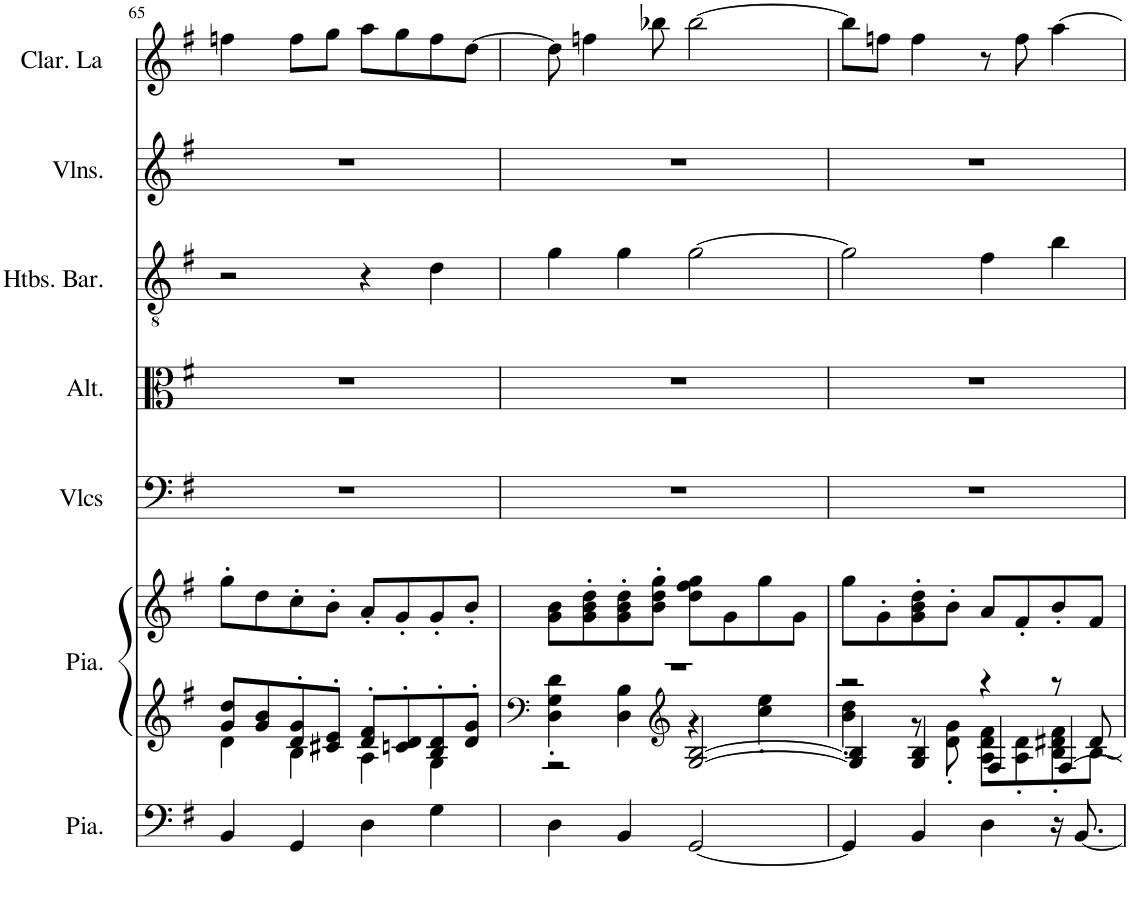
**kern	**kern	**kern	**kern	**kern	**kern	**kern	**kern
*part7	*part6	*part6	*part5	*part4	*part3	*part2	*part1
*staff8	*staff7	*staff6	*staff5	*staff4	*staff3	*staff2	*staff1
*I"Piano, Pedals	*I"Piano, Organ	*	*I"Violoncelles, Bass	*I"Altos, Tenor	*I"Hautbois Baryton, Alto	*I"Violons, Soprano	*I"Clarinette en La, Soprano solo
*I'Pia.	*I'Pia.	*	*I'Vlcs	*I'Alt.	*I'Htbs. Bar.	*I'Vlns.	*I'Clar. La
!!LO:PB:g=z
*clefF4	*clefG2	*clefG2	*clefF4	*clefC3	*clefGv2	*clefG2	*clefG2
*	*	*	*	*	*	*	*Trd2c3
*k[f#]	*k[f#]	*k[f#]	*k[f#]	*k[f#]	*k[f#]	*k[f#]	*k[f#]
*M4/4	*M4/4	*M4/4	*M4/4	*M4/4	*M4/4	*M4/4	*M4/4
=65	=65	=65	=65	=65	=65	=65	=65
*	*^	*	*	*	*	*	*
4BB/	8g/ 8dd/L	4d\	8gg'\L	1r	1r	2r	1r	4ffn\
.	8g/ 8b/	.	8dd\	.	.	.	.	.
4GG/	8d/' 8g/'	4B\	8cc'\	.	.	.	.	8ff\L
.	8c#X/' 8e/'J	.	8b'\J	.	.	.	.	8gg\J
4D\	8d/' 8f#/'L	4A\	8a'/L	.	.	4r	.	8aa\L
.	8cn/' 8d/'	.	8g'/	.	.	.	.	8gg\
4G\	8B/' 8d/'	4G\	8g'/	.	.	4d\	.	8ff\
.	8d/' 8g/'J	.	8b'/J	.	.	.	.	[8dd\J
*	*v	*v	*	*	*	*	*	*
=66	=66	=66	=66	=66	=66	=66	=66
*	*clefF4	*	*	*	*	*	*
*	*^	*	*	*	*	*	*
*	*	*^	*	*	*	*	*	*
4D\	1r	4D\' 4G\' 4d\'	2r	8g\ 8b\L	1r	1r	4g\	1r	8dd\]
.	.	.	.	8g\' 8b\' 8dd\'	.	.	.	.	4ffn\
4BB/	.	4D\ 4B\	.	8g\' 8b\' 8dd\'	.	.	4g\	.	.
.	.	.	.	8b\' 8dd\' 8gg\'J	.	.	.	.	8bb-X\
*	*clefG2	*	*	*	*	*	*	*	*
[2GG/	.	4r	[2G/ [2B/	8dd\ 8ff#\ 8gg\L	.	.	[2g\	.	[2bb-\
.	.	.	.	8g\	.	.	.	.	.
.	.	4cc\' 4ee\'	.	8gg\	.	.	.	.	.
.	.	.	.	8g\J	.	.	.	.	.
=67	=67	=67	=67	=67	=67	=67	=67	=67	=67
4GG/]	2r	4b\' 4dd\'	4G/] 4B/]	8gg\L	1r	1r	2g\]	1r	8bb-\L]
.	.	.	.	8g'\	.	.	.	.	8ffn\J
4BB/	.	8r	4G/ 4B/	8g\' 8b\' 8dd\'	.	.	.	.	4ff\
.	.	8d\' 8g\'	.	8b'\J	.	.	.	.	.
4D\	4r	8A\ 8d\ 8f#\L	4F#/	8a/L	.	.	4f#\	.	8r
.	.	8A\' 8d\'	.	8f#'/	.	.	.	.	8ff\
16r	8r	8B\' 8d#X\' 8f#\'	[4F#/	8b'/	.	.	4b\	.	[4aa\
[8.BB/	.	.	.	.	.	.	.	.	.
.	8d#/	[8B\J	.	8f#/J	.	.	.	.	.
*	*v	*v	*v	*	*	*	*	*	*
=	=	=	=	=	=	=	=
*-	*-	*-	*-	*-	*-	*-	*-
